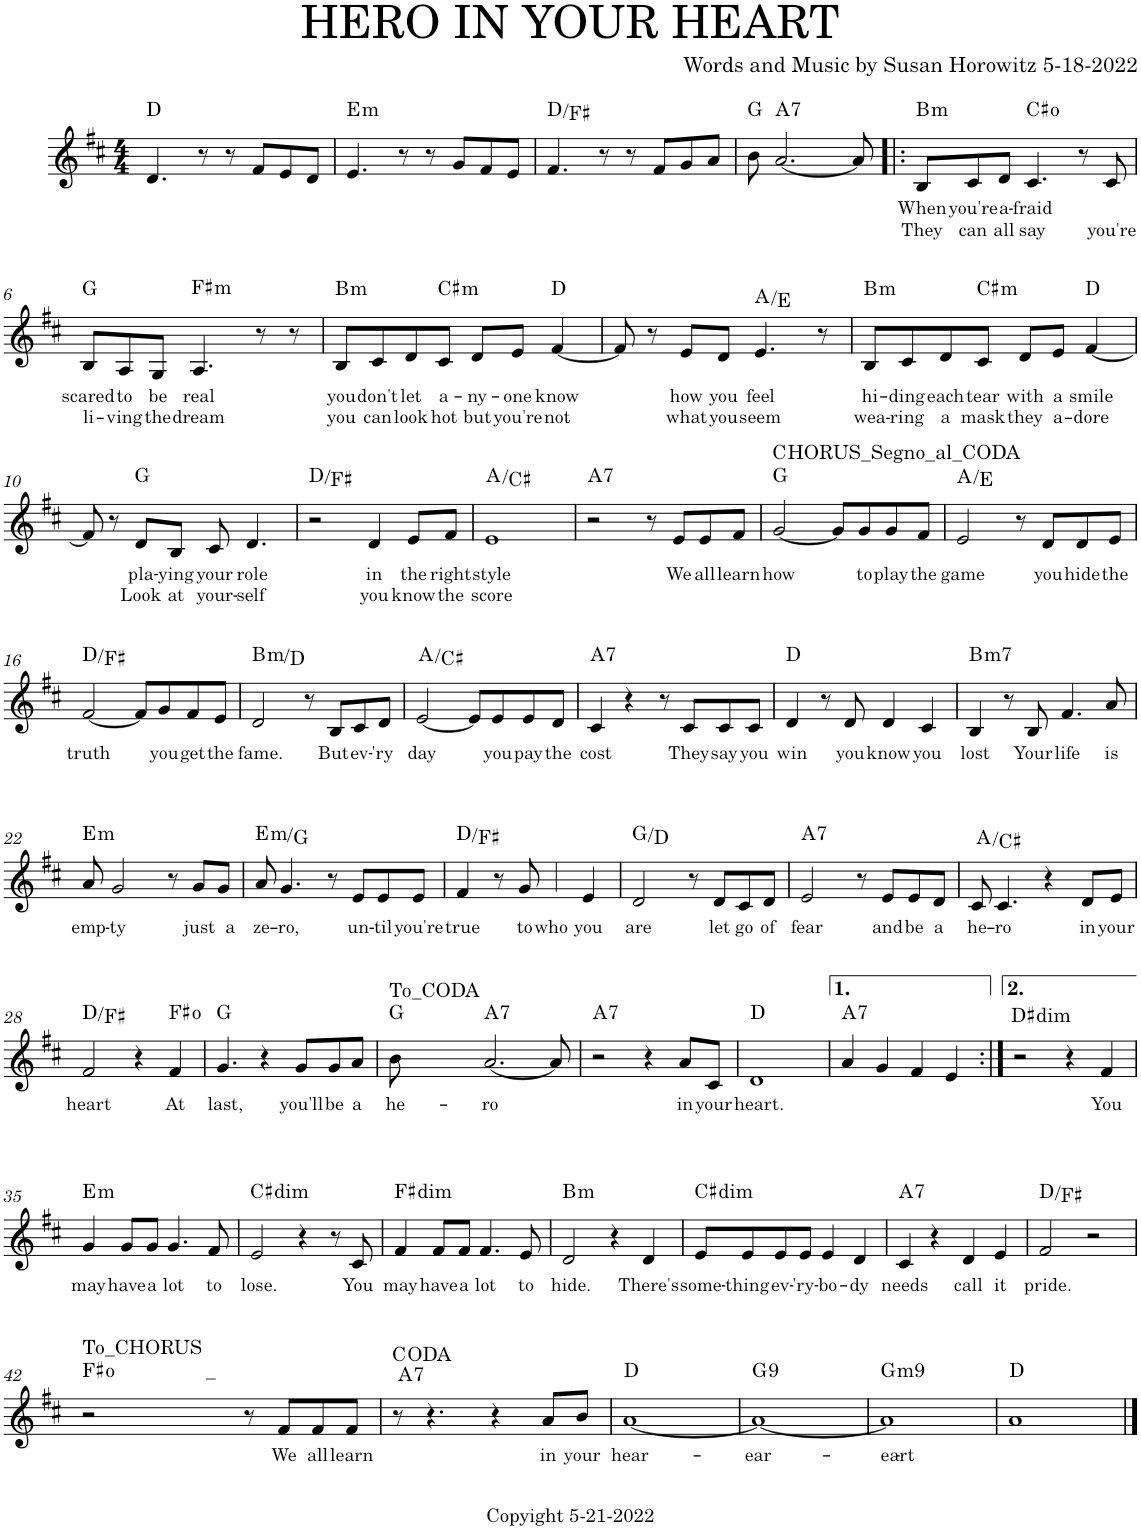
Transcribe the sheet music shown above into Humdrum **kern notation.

**kern	**text	**text	**harte
*part1	*part1	*part1	*part1
*staff1	*staff1	*staff1	*
*I"Piano	*	*	*
*I'Pno.	*	*	*
*clefG2	*	*	*
*k[f#c#]	*	*	*
*M4/4	*	*	*
=1	=1	=1	=1
4.d/	.	.	D:maj
8r	.	.	.
8r	.	.	.
8f#/L	.	.	.
8e/	.	.	.
8d/J	.	.	.
=2	=2	=2	=2
!	!	!	!LO:H:kt=m
4.e/	.	.	E:min
8r	.	.	.
8r	.	.	.
8g/L	.	.	.
8f#/	.	.	.
8e/J	.	.	.
=3	=3	=3	=3
4.f#/	.	.	D:maj/3
8r	.	.	.
8r	.	.	.
8f#/L	.	.	.
8g/	.	.	.
8a/J	.	.	.
=4	=4	=4	=4
8b\	.	.	G:maj
!	!	!	!LO:H:kt=7
[2.a/	.	.	A:7
8a/]	.	.	.
=5!|:	=5!|:	=5!|:	=5!|:
!	!LO:LY:b	!LO:LY:b	!LO:H:kt=m
8B/L	When	They	B:min
!	!LO:LY:b	!LO:LY:b	!
8c#/	you're	can	.
!	!LO:LY:b	!LO:LY:b	!
8d/J	a-	all	.
!	!LO:LY:b	!LO:LY:b	!
4.c#/	-fraid	say	C#:dim
8r	.	.	.
!	!	!LO:LY:b	!
8c#/	.	you're	.
!!LO:LB:g=z
=6	=6	=6	=6
!	!LO:LY:b	!LO:LY:b	!
8B/L	scared	li-	G:maj
!	!LO:LY:b	!LO:LY:b	!
8A/	to	-ving	.
!	!LO:LY:b	!LO:LY:b	!
8G/J	be	the	.
!	!LO:LY:b	!LO:LY:b	!LO:H:kt=m
4.A/	real	dream	F#:min
8r	.	.	.
8r	.	.	.
=7	=7	=7	=7
!	!LO:LY:b	!LO:LY:b	!LO:H:kt=m
8B/L	you	you	B:min
!	!LO:LY:b	!LO:LY:b	!
8c#/	don't	can	.
!	!LO:LY:b	!LO:LY:b	!
8d/	let	look	.
!	!LO:LY:b	!LO:LY:b	!LO:H:kt=m
8c#/J	a-	hot	C#:min
!	!LO:LY:b	!LO:LY:b	!
8d/L	-ny-	but	.
!	!LO:LY:b	!LO:LY:b	!
8e/J	-one	you're	.
!	!LO:LY:b	!LO:LY:b	!
[4f#/	know	not	D:maj
=8	=8	=8	=8
8f#/]	.	.	.
8r	.	.	.
!	!LO:LY:b	!LO:LY:b	!
8e/L	how	what	.
!	!LO:LY:b	!LO:LY:b	!
8d/J	you	you	.
!	!LO:LY:b	!LO:LY:b	!
4.e/	feel	seem	A:maj/5
8r	.	.	.
=9	=9	=9	=9
!	!LO:LY:b	!LO:LY:b	!LO:H:kt=m
8B/L	hi-	wea-	B:min
!	!LO:LY:b	!LO:LY:b	!
8c#/	-ding	-ring	.
!	!LO:LY:b	!LO:LY:b	!
8d/	each	a	.
!	!LO:LY:b	!LO:LY:b	!LO:H:kt=m
8c#/J	tear	mask	C#:min
!	!LO:LY:b	!LO:LY:b	!
8d/L	with	they	.
!	!LO:LY:b	!LO:LY:b	!
8e/J	a	a-	.
!	!LO:LY:b	!LO:LY:b	!
[4f#/	smile	-dore	D:maj
!!LO:LB:g=z
=10	=10	=10	=10
8f#/]	.	.	.
8r	.	.	.
!	!LO:LY:b	!LO:LY:b	!
8d/L	pla-	Look	G:maj
!	!LO:LY:b	!LO:LY:b	!
8B/J	-ying	at	.
!	!LO:LY:b	!LO:LY:b	!
8c#/	your	your-	.
!	!LO:LY:b	!LO:LY:b	!
4.d/	role	-self	.
=11	=11	=11	=11
2r	.	.	D:maj/3
!	!LO:LY:b	!LO:LY:b	!
4d/	-in	you	.
!	!LO:LY:b	!LO:LY:b	!
8e/L	the	know	.
!	!LO:LY:b	!LO:LY:b	!
8f#/J	right	the	.
=12	=12	=12	=12
!	!LO:LY:b	!LO:LY:b	!
1e	style	score	A:maj/3
=13	=13	=13	=13
!	!	!	!LO:H:kt=7
2r	.	.	A:7
8r	.	.	.
!	!LO:LY:b	!	!
8e/L	We	.	.
!	!LO:LY:b	!	!
8e/	all	.	.
!	!LO:LY:b	!	!
8f#/J	learn	.	.
=14	=14	=14	=14
!	!LO:LY:b	!	!LO:H:n=2:kt=HORUS_Segno_al_CODA
[2g/	how	.	G:maj .
8g/L]	.	.	.
!	!LO:LY:b	!	!
8g/	to	.	.
!	!LO:LY:b	!	!
8g/	play	.	.
!	!LO:LY:b	!	!
8f#/J	the	.	.
=15	=15	=15	=15
!	!LO:LY:b	!	!
2e/	game	.	A:maj/5
8r	.	.	.
!	!LO:LY:b	!	!
8d/L	you	.	.
!	!LO:LY:b	!	!
8d/	hide	.	.
!	!LO:LY:b	!	!
8e/J	the	.	.
!!LO:LB:g=z
=16	=16	=16	=16
!	!LO:LY:b	!	!
[2f#/	truth	.	D:maj/3
8f#/L]	.	.	.
!	!LO:LY:b	!	!
8g/	you	.	.
!	!LO:LY:b	!	!
8f#/	get	.	.
!	!LO:LY:b	!	!
8e/J	the	.	.
=17	=17	=17	=17
!	!LO:LY:b	!	!LO:H:kt=m
2d/	fame.	.	B:min/b3
8r	.	.	.
!	!LO:LY:b	!	!
8B/L	But	.	.
!	!LO:LY:b	!	!
8c#/	ev-	.	.
!	!LO:LY:b	!	!
8d/J	-'ry	.	.
=18	=18	=18	=18
!	!LO:LY:b	!	!
[2e/	day	.	A:maj/3
8e/L]	.	.	.
!	!LO:LY:b	!	!
8e/	you	.	.
!	!LO:LY:b	!	!
8e/	pay	.	.
!	!LO:LY:b	!	!
8d/J	the	.	.
=19	=19	=19	=19
!	!LO:LY:b	!	!LO:H:kt=7
4c#/	cost	.	A:7
4r	.	.	.
8r	.	.	.
!	!LO:LY:b	!	!
8c#/L	They	.	.
!	!LO:LY:b	!	!
8c#/	say	.	.
!	!LO:LY:b	!	!
8c#/J	you	.	.
=20	=20	=20	=20
!	!LO:LY:b	!	!
4d/	win	.	D:maj
8r	.	.	.
!	!LO:LY:b	!	!
8d/	you	.	.
!	!LO:LY:b	!	!
4d/	know	.	.
!	!LO:LY:b	!	!
4c#/	you	.	.
=21	=21	=21	=21
!	!LO:LY:b	!	!LO:H:kt=m7
4B/	lost	.	B:min7
8r	.	.	.
!	!LO:LY:b	!	!
8B/	Your	.	.
!	!LO:LY:b	!	!
4.f#/	life	.	.
!	!LO:LY:b	!	!
8a/	is	.	.
!!LO:LB:g=z
=22	=22	=22	=22
!	!LO:LY:b	!	!LO:H:kt=m
8a/	emp-	.	E:min
!	!LO:LY:b	!	!
2g/	-ty	.	.
8r	.	.	.
!	!LO:LY:b	!	!
8a/L	just	.	.
!	!LO:LY:b	!	!
8g/J	a	.	.
=23	=23	=23	=23
!	!LO:LY:b	!	!LO:H:kt=m
8a/	ze-	.	E:min/b3
!	!LO:LY:b	!	!
4.g/	-ro,	.	.
8r	.	.	.
!	!LO:LY:b	!	!
8e/L	un-	.	.
!	!LO:LY:b	!	!
8e/	-til	.	.
!	!LO:LY:b	!	!
8e/J	you're	.	.
=24	=24	=24	=24
!	!LO:LY:b	!	!
4f#/	true	.	D:maj/3
8r	.	.	.
!	!LO:LY:b	!	!
8g/	to	.	.
!	!LO:LY:b	!	!
4f#/	who	.	.
!	!LO:LY:b	!	!
4e/	you	.	.
=25	=25	=25	=25
!	!LO:LY:b	!	!
2d/	are	.	G:maj/5
8r	.	.	.
!	!LO:LY:b	!	!
8d/L	let	.	.
!	!LO:LY:b	!	!
8c#/	go	.	.
!	!LO:LY:b	!	!
8d/J	of	.	.
=26	=26	=26	=26
!	!LO:LY:b	!	!LO:H:kt=7
2e/	fear	.	A:7
8r	.	.	.
!	!LO:LY:b	!	!
8e/L	and	.	.
!	!LO:LY:b	!	!
8e/	be	.	.
!	!LO:LY:b	!	!
8d/J	a	.	.
=27	=27	=27	=27
!	!LO:LY:b	!	!
8c#/	he-	.	A:maj/3
!	!LO:LY:b	!	!
4.c#/	-ro	.	.
4r	.	.	.
!	!LO:LY:b	!	!
8d/L	in	.	.
!	!LO:LY:b	!	!
8e/J	your	.	.
!!LO:LB:g=z
=28	=28	=28	=28
!	!LO:LY:b	!	!
2f#/	heart	.	D:maj/3
4r	.	.	.
!	!LO:LY:b	!	!
4f#/	At	.	F#:dim
=29	=29	=29	=29
!	!LO:LY:b	!	!
4.g/	last,	.	G:maj
4r	.	.	.
!	!LO:LY:b	!	!
8g/L	you'll	.	.
!	!LO:LY:b	!	!
8g/	be	.	.
!	!LO:LY:b	!	!
8a/J	a	.	.
=30	=30	=30	=30
!	!LO:LY:b	!	!LO:H:n=2:kt=To_CODA
8b\	he-	.	G:maj N
!	!LO:LY:b	!	!LO:H:kt=7
[2.a/	-ro	.	A:7
8a/]	.	.	.
=31	=31	=31	=31
!	!	!	!LO:H:kt=7
2r	.	.	A:7
4r	.	.	.
!	!LO:LY:b	!	!
8a/L	in	.	.
!	!LO:LY:b	!	!
8c#/J	your	.	.
=32	=32	=32	=32
!	!LO:LY:b	!	!
1d	heart.	.	D:maj
=33	=33	=33	=33
!	!	!	!LO:H:kt=7
4a/	.	.	A:7
4g/	.	.	.
4f#/	.	.	.
4e/	.	.	.
=34:|!	=34:|!	=34:|!	=34:|!
!	!	!	!LO:H:kt=dim
2r	.	.	D#:dim
4r	.	.	.
!	!LO:LY:b	!	!
4f#/	You	.	.
!!LO:LB:g=z
=35	=35	=35	=35
!	!LO:LY:b	!	!LO:H:kt=m
4g/	may	.	E:min
!	!LO:LY:b	!	!
8g/L	have	.	.
!	!LO:LY:b	!	!
8g/J	a	.	.
!	!LO:LY:b	!	!
4.g/	lot	.	.
!	!LO:LY:b	!	!
8f#/	to	.	.
=36	=36	=36	=36
!	!LO:LY:b	!	!LO:H:kt=dim
2e/	lose.	.	C#:dim
4r	.	.	.
8r	.	.	.
!	!LO:LY:b	!	!
8c#/	You	.	.
=37	=37	=37	=37
!	!LO:LY:b	!	!LO:H:kt=dim
4f#/	may	.	F#:dim
!	!LO:LY:b	!	!
8f#/L	have	.	.
!	!LO:LY:b	!	!
8f#/J	a	.	.
!	!LO:LY:b	!	!
4.f#/	lot	.	.
!	!LO:LY:b	!	!
8e/	to	.	.
=38	=38	=38	=38
!	!LO:LY:b	!	!LO:H:kt=m
2d/	hide.	.	B:min
4r	.	.	.
!	!LO:LY:b	!	!
4d/	There's	.	.
=39	=39	=39	=39
!	!LO:LY:b	!	!LO:H:kt=dim
8e/L	some-	.	C#:dim
!	!LO:LY:b	!	!
8e/	-thing	.	.
!	!LO:LY:b	!	!
8e/	ev-	.	.
!	!LO:LY:b	!	!
8e/J	-'ry-	.	.
!	!LO:LY:b	!	!
4e/	-bo-	.	.
!	!LO:LY:b	!	!
4d/	-dy	.	.
=40	=40	=40	=40
!	!LO:LY:b	!	!LO:H:kt=7
4c#/	needs	.	A:7
4r	.	.	.
!	!LO:LY:b	!	!
4d/	call	.	.
!	!LO:LY:b	!	!
4e/	it	.	.
=41	=41	=41	=41
!	!LO:LY:b	!	!
2f#/	pride.	.	D:maj/3
2r	.	.	.
!!LO:LB:g=z
=42	=42	=42	=42
!	!	!	!LO:H:n=2:kt=To_CHORUS
!	!	!	!LO:H:n=3:kt=_
2r	.	.	F#:dim N N
8r	.	.	.
!	!LO:LY:b	!	!
8f#/L	We	.	.
!	!LO:LY:b	!	!
8f#/	all	.	.
!	!LO:LY:b	!	!
8f#/J	learn	.	.
=43	=43	=43	=43
!	!	!	!LO:H:n=1:kt=7
!	!	!	!LO:H:n=2:kt=O
8r	.	.	A:7 C:dim
4.r	.	.	.
4r	.	.	.
!	!LO:LY:b	!	!
8a/L	in	.	.
!	!LO:LY:b	!	!
8b/J	your	.	.
=44	=44	=44	=44
!	!LO:LY:b	!	!
[1a	hear-	.	D:maj
=45	=45	=45	=45
!	!LO:LY:b	!	!LO:H:kt=9
1a_	-ear-	.	G:9
=46	=46	=46	=46
!	!LO:LY:b	!	!LO:H:kt=m9
1a]	-eart-	.	G:min9
=47	=47	=47	=47
1a	.	.	D:maj
==	==	==	==
*-	*-	*-	*-
